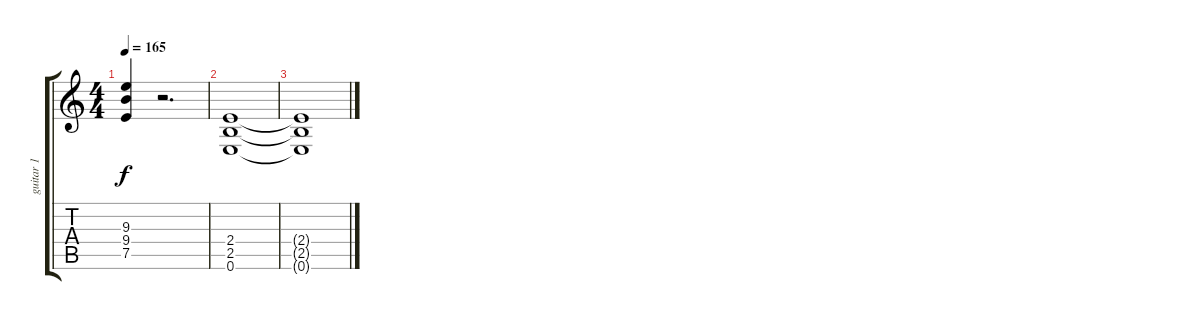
\track ("guitar 1" "guitar 1") {instrument overdrivenguitar}
\staff {score tabs}
\tuning (E4 B3 G3 D3 A2 E2) {hide}
\ts (4 4)
\tempo 165
\clef g2
\ks c
(9.3 9.4 7.5).4{dy f} r.2{d} |
(2.4 2.5 0.6).1 |
(2.4{t} 2.5{t} 0.6{t}).1
